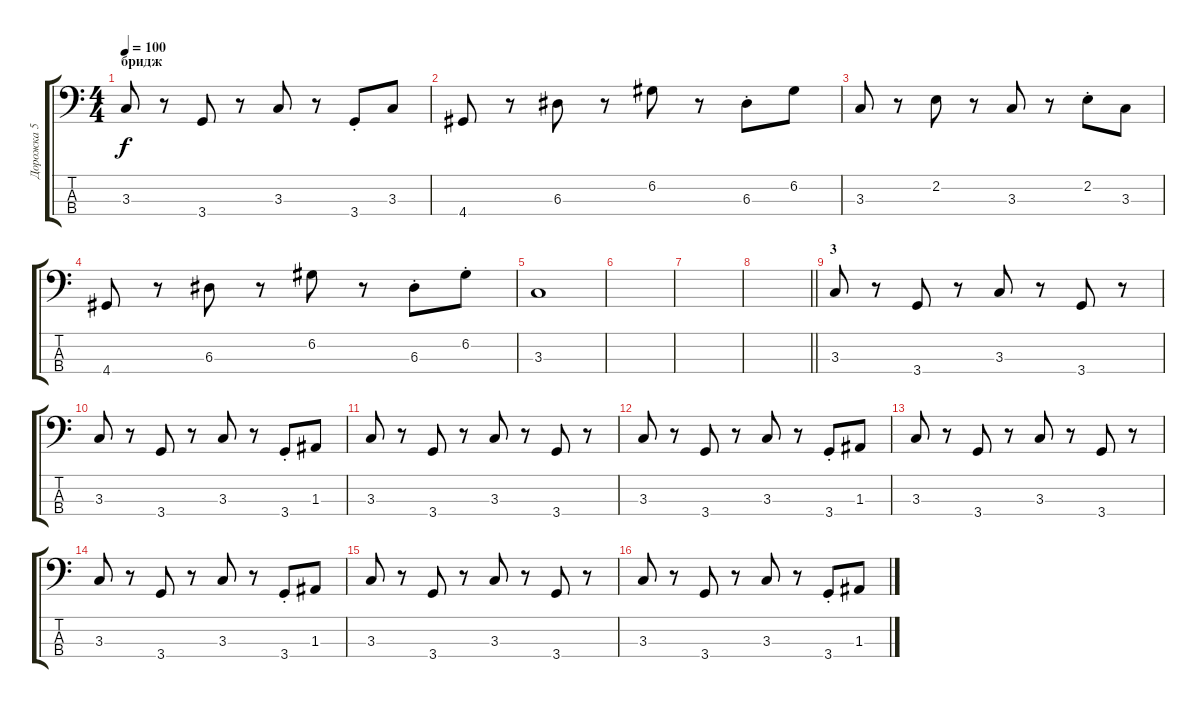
\track ("Дорожка 5" "Дорожка 5") {instrument electricbassfinger}
\staff {score tabs}
\tuning (G2 D2 A1 E1) {hide}
\ts (4 4)
\section ("" "бридж")
\tempo 100
\clef f4
\ks c
3.3.8{dy f} r.8 3.4.8 r.8 3.3.8 r.8 3.4{st}.8 3.3.8 |
4.4.8 r.8 6.3.8 r.8 6.2.8 r.8 6.3{st}.8 6.2.8 |
3.3.8 r.8 2.2.8 r.8 3.3.8 r.8 2.2{st}.8 3.3.8 |
4.4.8 r.8 6.3.8 r.8 6.2.8 r.8 6.3{st}.8 6.2{st}.8 |
3.3.1 |
|
|
\barLineRight lightlight
|
\section ("" "3")
3.3.8 r.8 3.4.8 r.8 3.3.8 r.8 3.4.8 r.8 |
3.3.8 r.8 3.4.8 r.8 3.3.8 r.8 3.4{st}.8 1.3.8 |
3.3.8 r.8 3.4.8 r.8 3.3.8 r.8 3.4.8 r.8 |
3.3.8 r.8 3.4.8 r.8 3.3.8 r.8 3.4{st}.8 1.3.8 |
3.3.8 r.8 3.4.8 r.8 3.3.8 r.8 3.4.8 r.8 |
3.3.8 r.8 3.4.8 r.8 3.3.8 r.8 3.4{st}.8 1.3.8 |
3.3.8 r.8 3.4.8 r.8 3.3.8 r.8 3.4.8 r.8 |
3.3.8 r.8 3.4.8 r.8 3.3.8 r.8 3.4{st}.8 1.3.8
